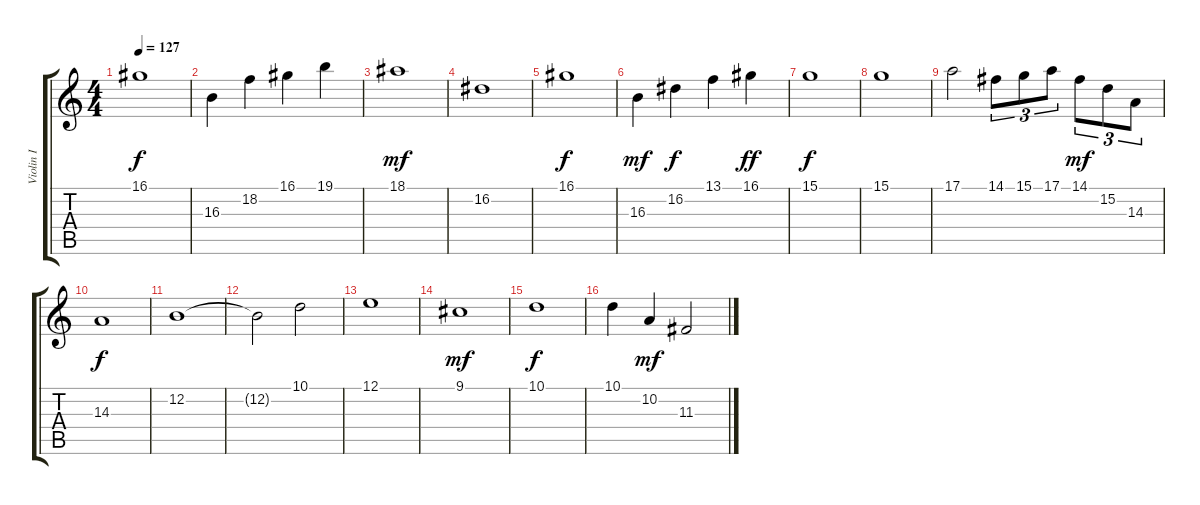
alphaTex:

\track ("Violin I" "Violin I") {instrument stringensemble1}
\staff {score tabs}
\tuning (E4 B3 G3 D3 A2 E2) {hide}
\ts (4 4)
\tempo 127
\clef g2
\ks c
16.1.1{dy f} |
16.3.4 18.2.4 16.1.4 19.1.4 |
18.1.1{dy mf} |
16.2.1 |
16.1.1{dy f} |
16.3.4{dy mf} 16.2.4{dy f} 13.1.4 16.1.4{dy ff} |
15.1.1{dy f} |
15.1.1 |
17.1.2 14.1.8{tu (3 2)} 15.1.8{tu (3 2)} 17.1.8{tu (3 2)} 14.1.8{tu (3 2) dy mf} 15.2.8{tu (3 2)} 14.3.8{tu (3 2)} |
14.3.1{dy f} |
12.2.1 |
12.2{t}.2 10.1.2 |
12.1.1 |
9.1.1{dy mf} |
10.1.1{dy f} |
10.1.4 10.2.4{dy mf} 11.3.2
